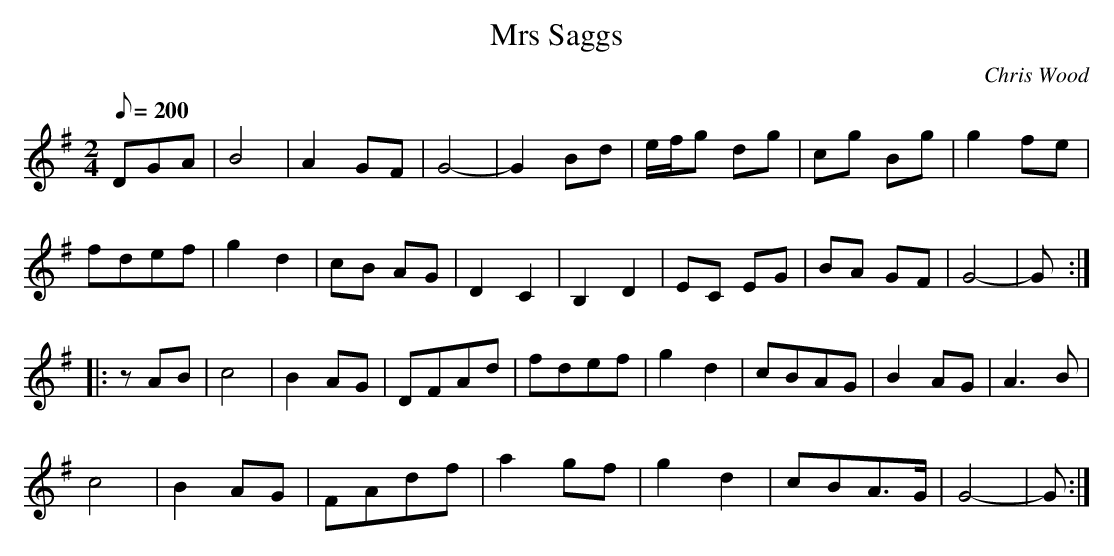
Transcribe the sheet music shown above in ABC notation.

X:1
T: Mrs Saggs
C: Chris Wood
M: 2/4
L: 1/8
Q: 1/8=200
K: G
DGA |B4 | A2 GF|  G4- | G2 Bd |e/f/g dg| cg Bg | g2 fe|
fdef | g2 d2 | cB AG | D2 C2 |B,2 D2 | EC EG | BA GF | G4- |G ::
zAB| c4 |  B2  AG |DFAd |fdef|g2 d2 |cBAG| B2 AG| A3 B|
c4 | B2 AG |FAdf| a2 gf|g2 d2 | cBA>G | G4- | G :|
